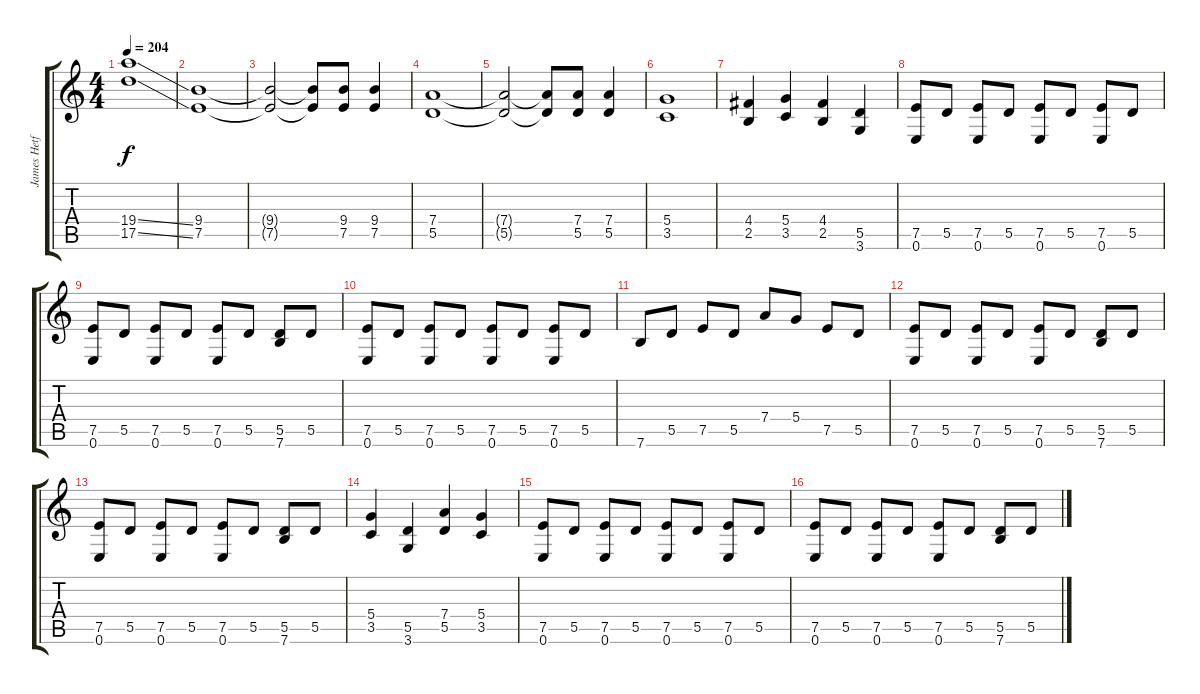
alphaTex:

\track ("James Hetfield (Guitar 1)" "James Hetf") {instrument distortionguitar}
\staff {score tabs}
\tuning (E4 B3 G3 D3 A2 E2) {hide}
\ts (4 4)
\tempo 204
\clef g2
\ks c
(19.4{ss} 17.5{ss}).1{dy f} |
(9.4 7.5).1 |
(9.4{t} 7.5{t}).2 (9.4{t} 7.5{t}).8 (9.4 7.5).8 (9.4 7.5).4 |
(7.4 5.5).1 |
(7.4{t} 5.5{t}).2 (7.4{t} 5.5{t}).8 (7.4 5.5).8 (7.4 5.5).4 |
(5.4 3.5).1 |
(4.4 2.5).4 (5.4 3.5).4 (4.4 2.5).4 (5.5 3.6).4 |
(7.5 0.6).8 5.5.8 (7.5 0.6).8 5.5.8 (7.5 0.6).8 5.5.8 (7.5 0.6).8 5.5.8 |
(7.5 0.6).8 5.5.8 (7.5 0.6).8 5.5.8 (7.5 0.6).8 5.5.8 (5.5 7.6).8 5.5.8 |
(7.5 0.6).8 5.5.8 (7.5 0.6).8 5.5.8 (7.5 0.6).8 5.5.8 (7.5 0.6).8 5.5.8 |
7.6.8 5.5.8 7.5.8 5.5.8 7.4.8 5.4.8 7.5.8 5.5.8 |
(7.5 0.6).8 5.5.8 (7.5 0.6).8 5.5.8 (7.5 0.6).8 5.5.8 (5.5 7.6).8 5.5.8 |
(7.5 0.6).8 5.5.8 (7.5 0.6).8 5.5.8 (7.5 0.6).8 5.5.8 (5.5 7.6).8 5.5.8 |
(5.4 3.5).4 (5.5 3.6).4 (7.4 5.5).4 (5.4 3.5).4 |
(7.5 0.6).8 5.5.8 (7.5 0.6).8 5.5.8 (7.5 0.6).8 5.5.8 (7.5 0.6).8 5.5.8 |
(7.5 0.6).8 5.5.8 (7.5 0.6).8 5.5.8 (7.5 0.6).8 5.5.8 (5.5 7.6).8 5.5.8
